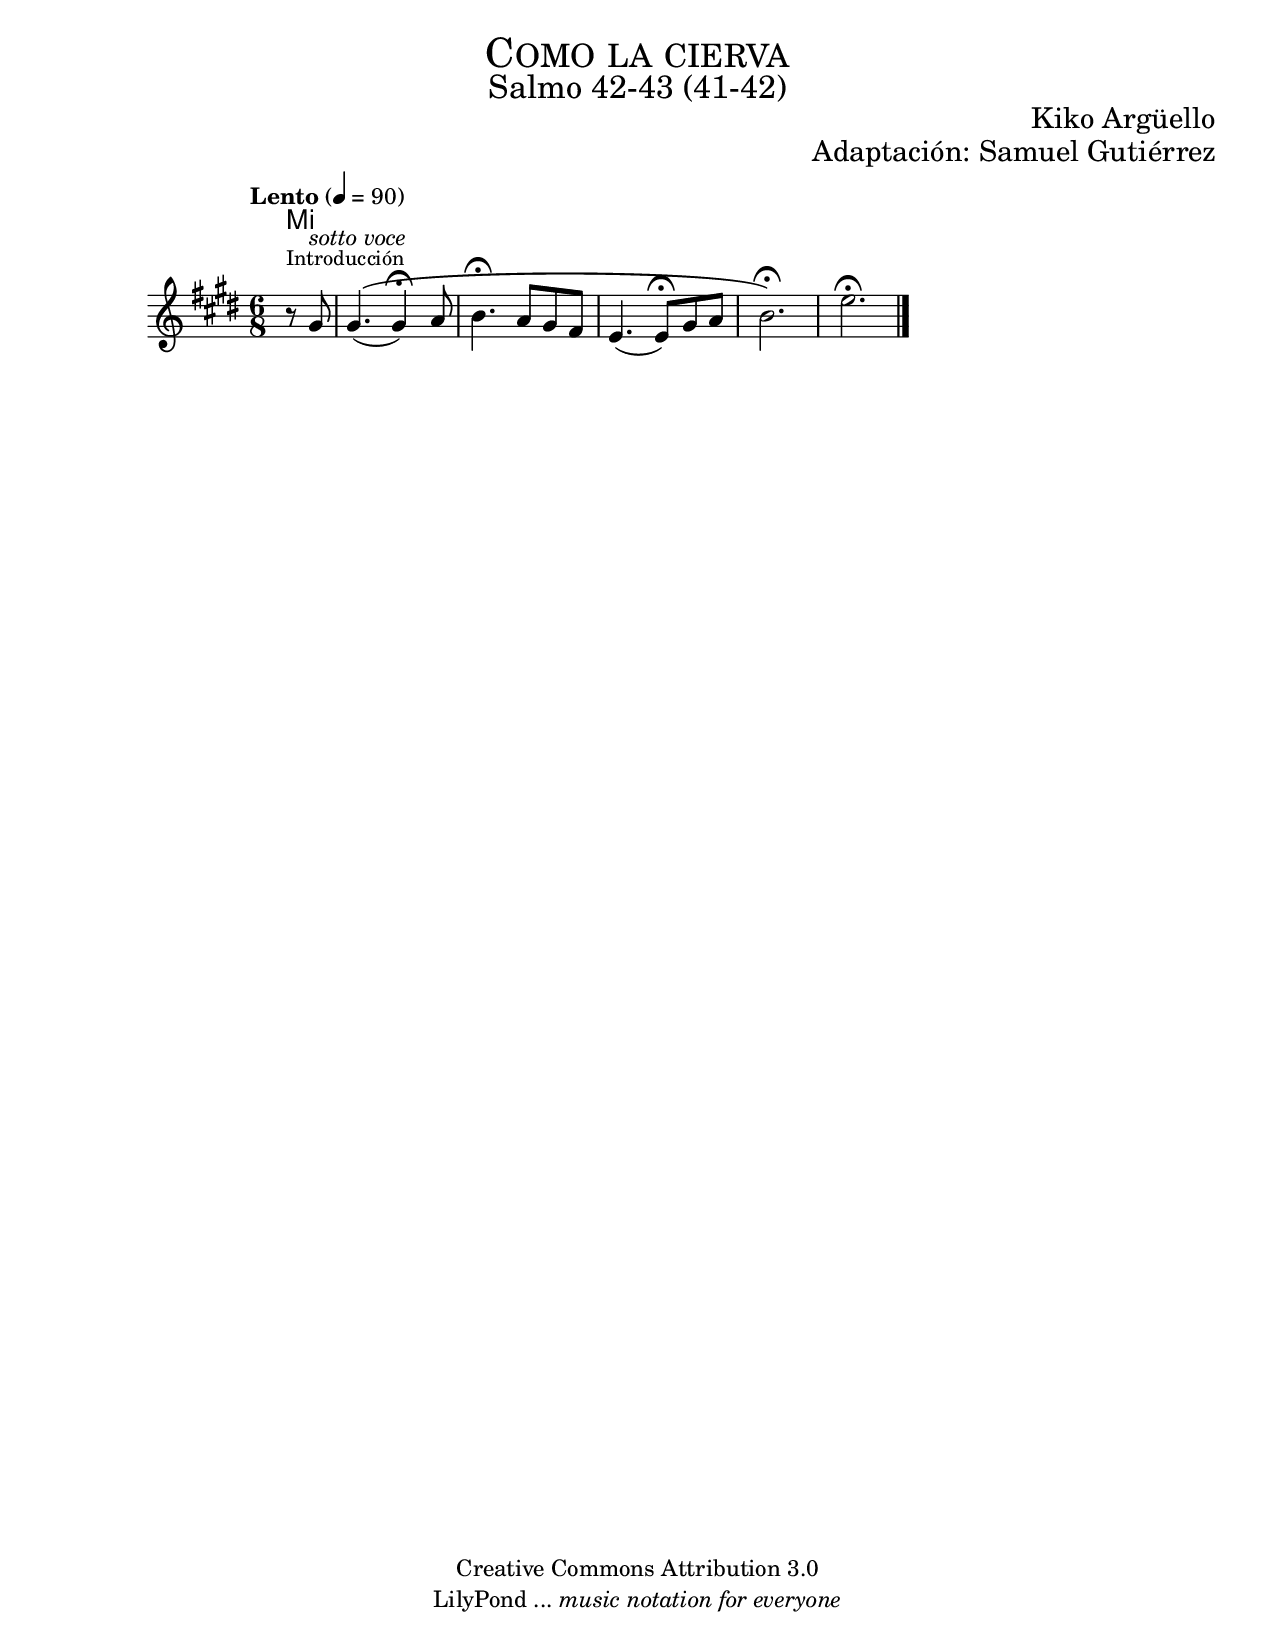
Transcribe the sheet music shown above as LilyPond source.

% Created on Wed Mar 02 13:55:24 CST 2011
% search.sam@

\version "2.19.80"

%#(set-global-staff-size 25)

\markup { \fill-line { \center-column { \fontsize #5 \smallCaps "Como la cierva" \fontsize #3 "Salmo 42-43 (41-42)" } } }
\markup { \fill-line { " " \fontsize #2 "Kiko Argüello" } }
\markup { \fill-line { "" \right-column { \fontsize #2 "Adaptación: Samuel Gutiérrez"  } } }

\header {
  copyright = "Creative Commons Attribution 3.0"
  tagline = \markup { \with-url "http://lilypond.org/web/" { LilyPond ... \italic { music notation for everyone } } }
  breakbefore = ##t
}

oboe = \new Staff {

  \set Staff.midiInstrument = "violin"
  \tempo "Lento" 4 = 90
  \clef treable
  \time 6/8
  \key e \major

  \relative c'' {
    % Type notes here
    \partial 4 r8^\markup { \small "Introducción" } gis8^\markup { \italic "sotto voce"} | %1
    gis4.\(( gis4)\fermata a8 | %2
    b4.\fermata a8 gis8 fis8 | %3
    e4.( e8)\fermata gis8 a8 | %4
    b2.\fermata\) | %5
    e2.\fermata | %6

    \bar "|."
  }
}

armonia = \new ChordNames {

  \set chordChanges = ##t
  \italianChords

  \chordmode {
    e1
  }
}


\score {
  <<
    \armonia
    \oboe
  >>

  \midi {
  }
  \layout {
  }
}

\paper {
  #(set-paper-size "letter")
}

%{
convert-ly (GNU LilyPond) 2.19.83  convert-ly: Procesando «»...
Aplicando la conversión: 2.15.7, 2.15.9, 2.15.10, 2.15.16, 2.15.17,
2.15.18, 2.15.19, 2.15.20, 2.15.25, 2.15.32, 2.15.39, 2.15.40,
2.15.42, 2.15.43, 2.16.0, 2.17.0, 2.17.4, 2.17.5, 2.17.6, 2.17.11,
2.17.14, 2.17.15, 2.17.18, 2.17.19, 2.17.20, 2.17.25, 2.17.27,
2.17.29, 2.17.97, 2.18.0, 2.19.2, 2.19.7, 2.19.11, 2.19.16, 2.19.22,
2.19.24, 2.19.28, 2.19.29, 2.19.32, 2.19.40, 2.19.46, 2.19.49, 2.19.80
%}


%{
convert-ly (GNU LilyPond) 2.19.83  convert-ly: Procesando «»...
Aplicando la conversión:     El documento no ha cambiado.
%}
